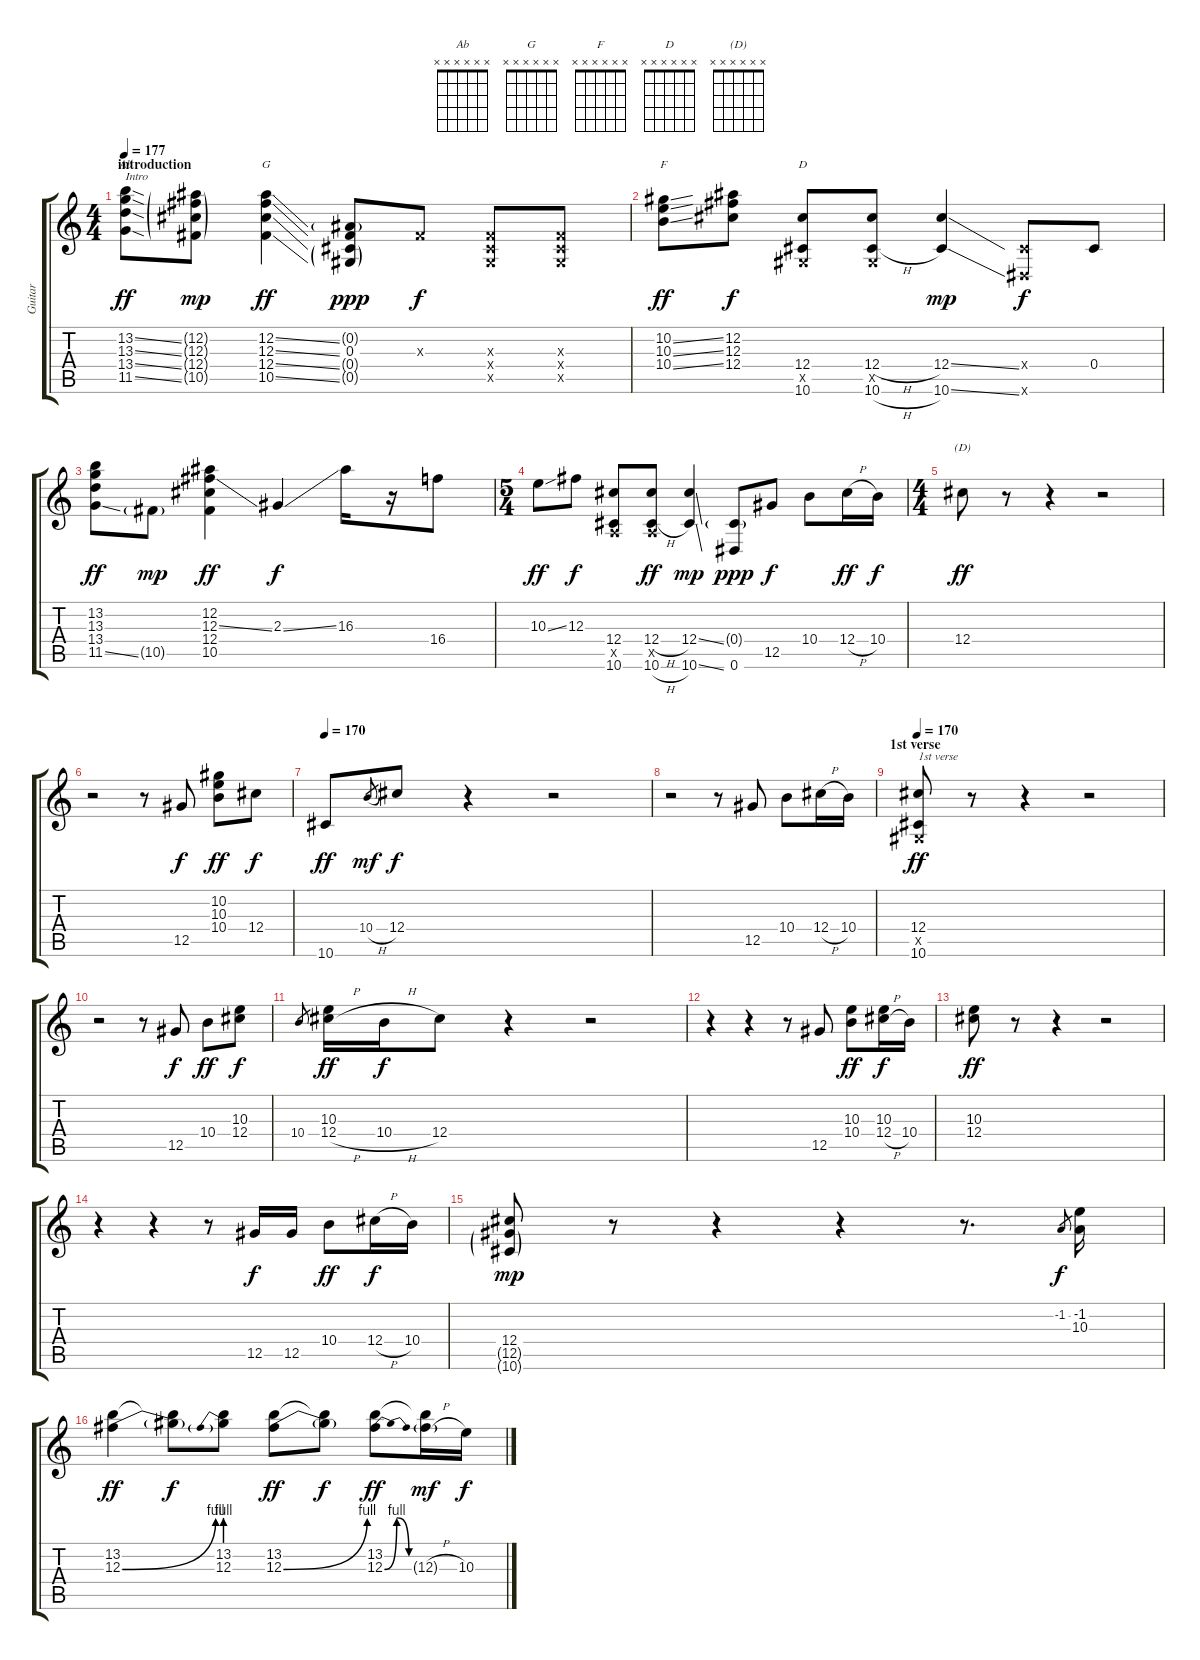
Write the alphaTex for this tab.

\track ("Guitar" "Guitar") {instrument overdrivenguitar}
\staff {score tabs}
\tuning (Eb4 Bb3 Gb3 Db3 Ab2 Eb2) {hide}
\chord ("Ab" x x x x x x) {firstfret 0}
\chord ("G" x x x x x x) {firstfret 0}
\chord ("F" x x x x x x) {firstfret 0}
\chord ("D" x x x x x x) {firstfret 0}
\chord ("(D)" x x x x x x) {firstfret 0}
\ts (4 4)
\section ("" "introduction")
\tempo 177
\tempo 182
\tempo 177
\clef g2
\ks c
(13.2{ss} 13.3{ss} 13.4{ss} 11.5{ss}).8{ch "Ab" txt "Intro" dy ff instrument overdrivenguitar} (12.2{g} 12.3{g} 12.4{g} 10.5{g}).8{dy mp} (12.2{ss} 12.3{ss} 12.4{ss} 10.5{ss}).4{ch "G" dy ff} (0.2{g} 0.3 0.4{g} 0.5{g}).8{dy ppp} 0.3{x}.8{dy f} (0.3{x} 0.4{x} 0.5{x}).8 (0.3{x} 0.4{x} 0.5{x}).8 |
(10.2{ss} 10.3{ss} 10.4{ss}).8{ch "F" dy ff} (12.2 12.3 12.4).8{dy f} (12.4 0.5{x} 10.6).8{ch "D"} (12.4{h} 0.5{x} 10.6{h}).8 (12.4{ss} 10.6{ss}).4{dy mp} (0.4{x} 0.6{x}).8{dy f} 0.4.8 |
(13.2 13.3 13.4 11.5{ss}).8{dy ff} 10.5{g}.8{dy mp} (12.2 12.3{ss} 12.4 10.5).4{dy ff} 2.3{ss}.4{dy f} 16.3.16 r.16 16.4.8 |
\ts (5 4)
10.3{ss}.8{dy ff} 12.3.8{dy f} (12.4 1.5{x} 10.6).8 (12.4{h} 1.5{x} 10.6{h}).8{dy ff} (12.4{ss} 10.6{ss}).4{dy mp} (0.4{g} 0.6).8{dy ppp} 12.5.8{dy f} 10.4.8 12.4{h}.16{dy ff} 10.4.16{dy f} |
\ts (4 4)
12.4.8{ch "(D)" dy ff} r.8 r.4 r.2 |
r.2 r.8 12.5.8{dy f} (10.2 10.3 10.4).8{dy ff} 12.4.8{dy f} |
\tempo 170
10.6.8{dy ff} 10.4{h}.8{gr dy mf} 12.4.8{dy f} r.4 r.2 |
r.2 r.8 12.5.8 10.4.8 12.4{h}.16 10.4.16 |
\section ("" "1st verse")
\tempo 170
(12.4 0.5{x} 10.6).8{txt "1st verse" dy ff} r.8 r.4 r.2 |
r.2 r.8 12.5.8{dy f} 10.4.8{dy ff} (10.3 12.4).8{dy f} |
10.4.8{gr} (10.3 12.4{h}).16{dy ff} 10.4{h}.16{dy f} 12.4.8 r.4 r.2 |
r.4 r.4 r.8 12.5.8 (10.3 10.4).8{dy ff} (10.3 12.4{h}).16{dy f} 10.4.16 |
(10.3 12.4).8{dy ff} r.8 r.4 r.2 |
r.4 r.4 r.8 12.5.16{dy f} 12.5.16 10.4.8{dy ff} 12.4{h}.16{dy f} 10.4.16 |
(12.4 12.5{g} 10.6{g}).8{dy mp} r.8 r.4 r.4 r.8{d} -1.2.8{gr dy f} (-1.2 10.3).16 |
(13.2 12.3{be (bend 0 0 60 4)}).4{dy ff} (13.2{t} 12.3{t}).8{dy f} (13.2 12.3{be (prebend 0 4 60 4)}).8 (13.2 12.3{be (bend 0 0 60 4)}).8{dy ff} (13.2{t} 12.3{t}).8{dy f} (13.2 12.3{be (bendrelease 0 0 15 4 30 4 60 0)}).8{dy ff} (13.2{t} 12.3{h g}).16{dy mf} 10.3.16{dy f}
